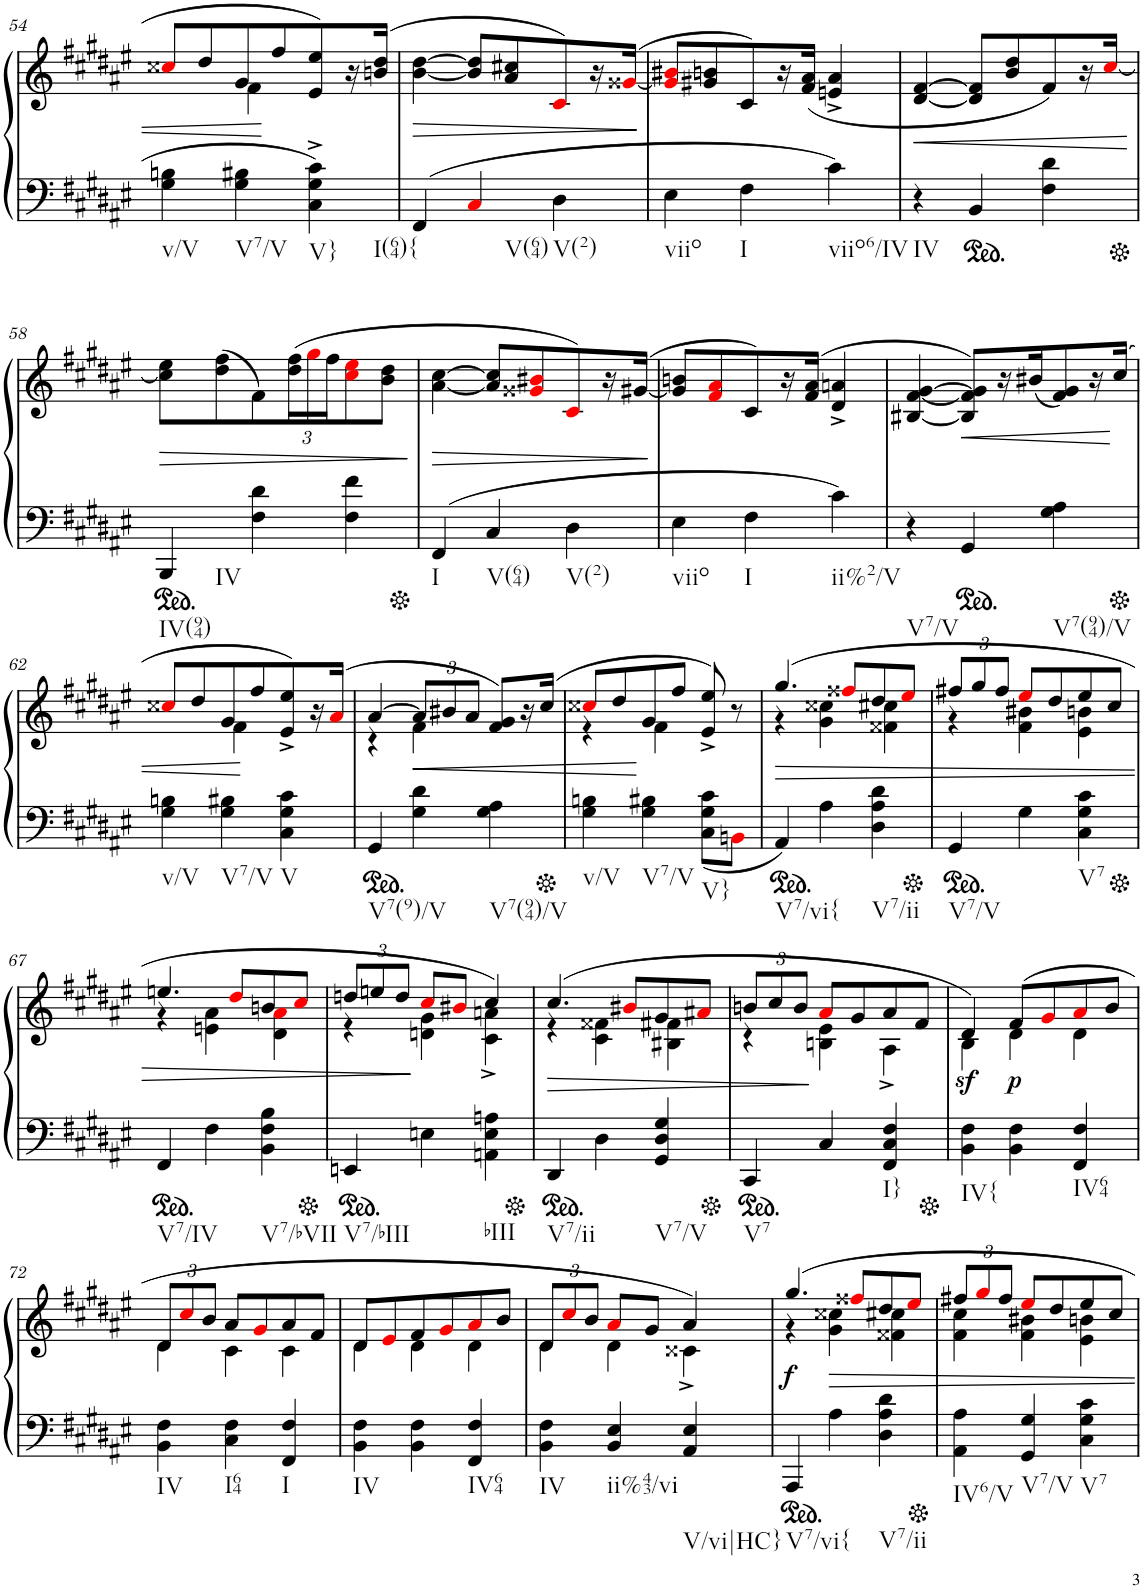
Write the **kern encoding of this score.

**kern	**kern	**dynam
*part2	*part1	*part1
*staff2	*staff1	*staff1
*I"Piano	*I"Piano	*
*I'Pno	*I'Pno	*
!!LO:PB:g=z
*clefF4	*clefG2	*
*k[f#c#g#d#a#e#]	*k[f#c#g#d#a#e#]	*
*M3/4	*M3/4	*
=54	=54	=54
*	*^	*
!LO:TX:b:t=v/V	!	!	!
4G#\ 4Bn\	8cc##Xi/L	4ryy	.
.	8dd#/	.	.
!LO:TX:b:t=V7/V	!	!	!
4G#\ 4B#X\	8g#/	4f#\	.
.	8ff#/	.	.
!LO:TX:b:t=V}	!	!	!
!LO:TX:b:t=I(64){	!	!	!
4C#\^ 4G#\^ 4c#\^	8e#/ 8ee#/	4ryy	.
.	16r	.	.
.	(>16bn/ 16dd#/JJ	.	.
*	*v	*v	*
=55	=55	=55
!	!	!LO:HP:b
(4FF#/	[4b\ [4dd#\	>
!LO:TX:b:t=V(64)	!	!
4C#i/	8b/] 8dd#/]L	.
.	8a#/ 8cc#X/	.
!LO:TX:b:t=V(2)	!	!
4D#\	8c#i/)	.
.	16r	.
.	(>[16g##Xi/JJ	.
.	.	]
=56	=56	=56
!LO:TX:b:t=viio	!	!
4E#\	8g##i/] 8b#Xi/L	.
.	8g#X/ 8bn/	.
!LO:TX:b:t=I	!	!
4F#\	8c#/)	.
.	16r	.
.	(16f#/ 16a#/JJ	.
!LO:TX:b:t=viio6/IV	!	!
4c#\)	4en/^ 4a#/^	.
=57	=57	=57
!LO:TX:b:t=IV	!	!
!	!	!LO:HP:b
4r	[4d#/ [4f#/	<
*ped	*	*
4BB/	8d#/] 8f#/]L	.
.	8b/ 8dd#/	.
4F#\ 4d#\	8f#/)	.
.	16r	.
.	[<16cc#i/JJ	.
.	.	[
!!LO:LB:g=z
=58	=58	=58
*Xped	*	*
*ped	*	*
!LO:TX:b:t=IV(94)	!	!
!LO:TX:b:t=IV	!	!
!	!	!LO:HP:b
4BBB/	8cc#\] 8ee#\L	>
.	(8dd#\ 8ff#\	.
4F#\ 4d#\	8f#\)	.
*	*Xbrackettup	*
.	(24dd#\ 24ff#\L	.
.	24gg#i\	.
.	24ff#\J	.
4F#\ 4f#\	8cc#i\ 8ee#i\	.
.	8b\ 8dd#\J	.
.	.	]
=59	=59	=59
*Xped	*	*
!LO:TX:b:t=I	!	!
!	!	!LO:HP:b
(4FF#/	[4a#\ [4cc#\	>
!LO:TX:b:t=V(64)	!	!
4C#/	8a#/] 8cc#/]L	.
.	8g##Xi/ 8b#Xi/	.
!LO:TX:b:t=V(2)	!	!
4D#\	8c#i/)	.
.	16r	.
.	(>[16g#X/JJ	.
.	.	]
=60	=60	=60
!LO:TX:b:t=viio	!	!
4E#\	8g#/] 8bn/L	.
.	8f#i/ 8a#i/	.
!LO:TX:b:t=I	!	!
4F#\	8c#/)	.
.	16r	.
.	(>16f#/ 16a#/JJ	.
!LO:TX:b:t=ii%2/V	!	!
4c#\)	4d#/^ 4an/^	.
=61	=61	=61
!LO:TX:b:t=V7/V	!	!
4r	[4B#X/ [4f#/ [4g#/	.
*ped	*	*
!	!	!LO:HP:b
4GG#/	8B#/] 8f#/] 8g#/]L)	<
.	16r	.
.	(16b#X/J	.
!LO:TX:b:t=V7(94)/V	!	!
4G#\ 4A#\	8f#/ 8g#/)	.
.	16r	.
.	(>16cc#/JJ	.
!!LO:LB:g=z
=62	=62	=62
*Xped	*	*
*	*^	*
!LO:TX:b:t=v/V	!	!	!
4G#\ 4Bn\	8cc##Xi/L	4ryy	.
.	8dd#/	.	.
!LO:TX:b:t=V7/V	!	!	!
4G#\ 4B#X\	8g#/	4f#\	.
.	8ff#/	.	[
!LO:TX:b:t=V	!	!	!
4C#\ 4G#\ 4c#\	8e#/^ 8ee#/^)	4ryy	.
.	16r	.	.
.	(>16a#i/JJ	.	.
=63	=63	=63	=63
*ped	*	*	*
!LO:TX:b:t=V7(9)/V	!	!	!
4GG#/	[4a#/	4r	.
!	!	!	!LO:HP:b
4G#\ 4d#\	12a#/L]	4f#\	<
.	12b#X/	.	.
.	12a#/J	.	.
!LO:TX:b:t=V7(94)/V	!	!	!
4G#\ 4A#\	8f#/ 8g#/L)	4ryy	.
.	16r	.	.
.	(>16cc#/JJ	.	.
=64	=64	=64	=64
*Xped	*	*	*
!LO:TX:b:t=v/V	!	!	!
4G#\ 4Bn\	8cc##Xi/L	4r	.
.	8dd#/	.	.
!LO:TX:b:t=V7/V	!	!	!
4G#\ 4B#X\	8g#/	4f#\	.
.	8ff#/J	.	[
!LO:TX:b:t=V}	!	!	!
(<8C#\ 8G#\ 8c#\L	8e#/^ 8ee#/^)	4ryy	.
8BBni\J	8r	.	.
=65	=65	=65	=65
*ped	*	*	*
!LO:TX:b:t=V7/vi{	!	!	!
!	!	!	!LO:HP:b
4AA#/)	(4.gg#/	4r	>
4A#\	.	4g#\ 4cc##X\	.
.	8ff##Xi/L	.	.
!LO:TX:b:t=V7/ii	!	!	!
4D#\ 4A#\ 4d#\	8dd#/	4f##X\ 4cc#X\	.
.	8ee#i/J	.	.
=66	=66	=66	=66
*Xped	*	*	*
*ped	*	*	*
!LO:TX:b:t=V7/V	!	!	!
4GG#/	12ff#X/L	4r	.
.	12gg#/	.	.
.	12ff#/J	.	.
4G#\	8ee#i/L	4f#\ 4b#X\	.
.	8dd#/	.	.
!LO:TX:b:t=V7	!	!	!
4C#\ 4G#\ 4c#\	8ee#/	4e#\ 4bn\	.
.	8cc#/J	.	.
!!LO:LB:g=z	!!
=67	=67	=67	=67
*Xped	*	*	*
*ped	*	*	*
!LO:TX:b:t=V7/IV	!	!	!
4FF#/	4.een/	4r	.
4F#\	.	4en\ 4a#\	.
.	8dd#i/L	.	.
!LO:TX:b:t=V7/bVII	!	!	!
4BB\ 4F#\ 4B\	8bn/	4d#\ 4a#i\	.
.	8cc#i/J	.	.
=68	=68	=68	=68
*Xped	*	*	*
*ped	*	*	*
!LO:TX:b:t=V7/bIII	!	!	!
4EEn/	12ddn/L	4r	.
.	12een/	.	.
.	12dd/J	.	.
4En\	8cc#i/L	4dn\ 4g#\	]
.	8b#Xi/J	.	.
!LO:TX:b:t=bIII	!	!	!
4AAn\ 4E\ 4An\	4cc#/)	4c#\^ 4an\^	.
=69	=69	=69	=69
*Xped	*	*	*
*ped	*	*	*
!LO:TX:b:t=V7/ii	!	!	!
!	!	!	!LO:HP:b
4DD#/	(4.cc#/	4r	>
4D#\	.	4c#\ 4f##X\	.
.	8b#Xi/L	.	.
!LO:TX:b:t=V7/V	!	!	!
4GG#/ 4D#/ 4G#/	8g#/	4B#X\ 4f#X\	.
.	8a#Xi/J	.	.
=70	=70	=70	=70
*Xped	*	*	*
*ped	*	*	*
!LO:TX:b:t=V7	!	!	!
4CC#/	12bn/L	4r	.
.	12cc#/	.	.
.	12b/J	.	.
4C#/	8a#i/L	4Bn\ 4e#\	]
.	8g#/	.	.
!LO:TX:b:t=I}	!	!	!
4FF#/ 4C#/ 4F#/	8a#/	4A#^\	.
.	8f#/J	.	.
=71	=71	=71	=71
*Xped	*	*	*
!LO:TX:b:t=IV{	!	!	!
!	!	!	!LO:DY:b
4BB\ 4F#\	4d#/)	4B\	sf
!	!	!	!LO:DY:b
4BB\ 4F#\	(8f#/L	4d#\	p
.	8g#i/	.	.
!LO:TX:b:t=IV64	!	!	!
4FF#/ 4F#/	8a#i/	4d#\	.
.	8b/J	.	.
!!LO:LB:g=z	!!
=72	=72	=72	=72
!LO:TX:b:t=IV	!	!	!
4BB\ 4F#\	12d#/L	4d#\	.
.	12cc#i/	.	.
.	12b/J	.	.
!LO:TX:b:t=I64	!	!	!
4C#\ 4F#\	8a#/L	4c#\	.
.	8g#i/	.	.
!LO:TX:b:t=I	!	!	!
4FF#/ 4F#/	8a#/	4c#\	.
.	8f#/J	.	.
=73	=73	=73	=73
!LO:TX:b:t=IV	!	!	!
4BB\ 4F#\	8d#/L	4d#\	.
.	8e#i/	.	.
4BB\ 4F#\	8f#/	4d#\	.
.	8g#i/	.	.
!LO:TX:b:t=IV64	!	!	!
4FF#/ 4F#/	8a#i/	4d#\	.
.	8b/J	.	.
=74	=74	=74	=74
!LO:TX:b:t=IV	!	!	!
4BB\ 4F#\	12d#/L	4d#\	.
.	12cc#i/	.	.
.	12b/J	.	.
!LO:TX:b:t=ii%43/vi	!	!	!
4BB/ 4E#/	8a#i/L	4d#\	.
.	8g#/J	.	.
!LO:TX:b:t=V/vi|HC}	!	!	!
4AA#/ 4E#/	4a#/)	4c##X^\	.
=75	=75	=75	=75
*ped	*	*	*
!LO:TX:b:t=V7/vi{	!	!	!
!	!	!	!LO:DY:b
4AAA#/	4.gg#/	4r	f
4A#\	.	4g#\ 4cc##X\	.
.	8ff##Xi/L	.	.
!LO:TX:b:t=V7/ii	!	!	!
4D#\ 4A#\ 4d#\	8dd#/	4f##X\ 4cc#X\	.
.	8ee#i/J	.	.
=76	=76	=76	=76
*Xped	*	*	*
!LO:TX:b:t=IV6/V	!	!	!
4AA#\ 4A#\	12ff#X/L	4f#\ 4cc#\	.
.	12gg#i/	.	.
.	12ff#/J	.	.
!LO:TX:b:t=V7/V	!	!	!
4GG#/ 4G#/	8ee#i/L	4f#\ 4b#X\	.
.	8dd#/	.	.
!LO:TX:b:t=V7	!	!	!
4C#\ 4G#\ 4c#\	8ee#/	4e#\ 4bn\	.
.	8cc#/J	.	.
*	*v	*v	*
=	=	=
*-	*-	*-
